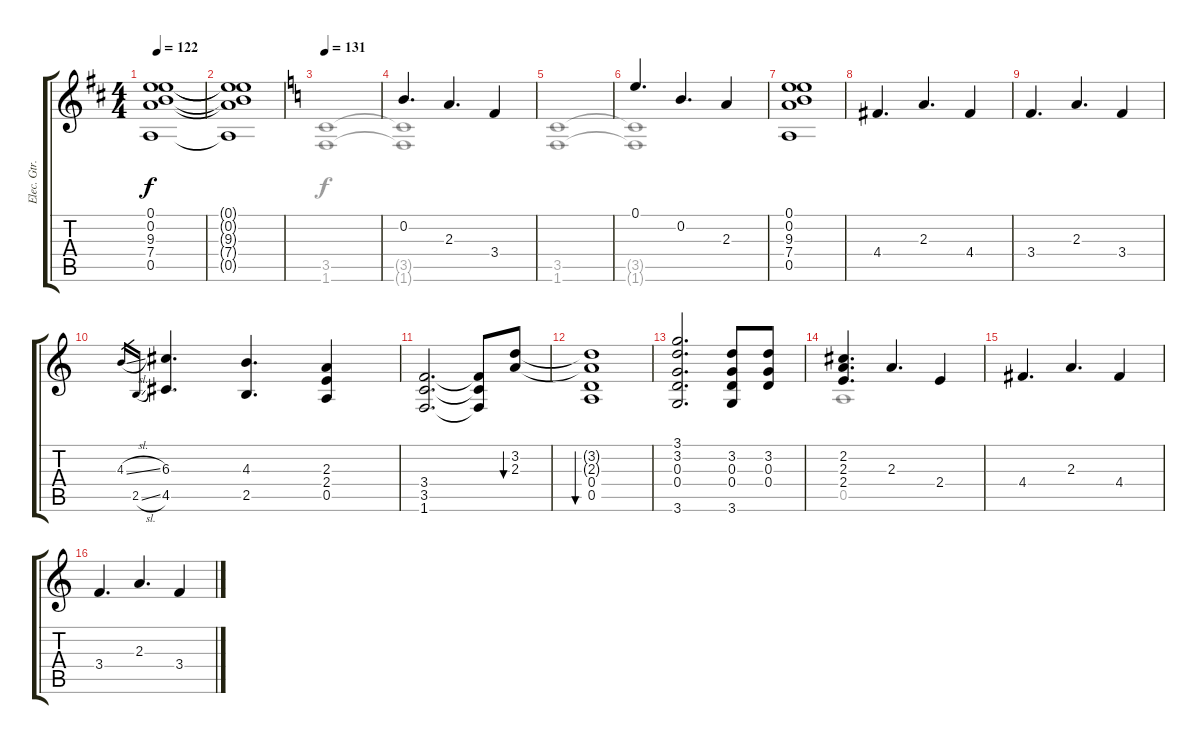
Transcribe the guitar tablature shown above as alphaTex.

\track ("Elec. Gtr. 1" "Elec. Gtr.") {instrument distortionguitar}
\staff {score tabs}
\tuning (E4 B3 G3 D3 A2 E2) {hide}
\voice
\ts (4 4)
\tempo 122
\clef g2
\ks d
(0.1{t} 0.2{t} 9.3{t} 7.4{t} 0.5{t}).1{dy f} |
(0.1{t} 0.2{t} 9.3{t} 7.4{t} 0.5{t}).1 |
\tempo 131
\ks c
|
0.2.4{d} 2.3.4{d} 3.4.4 |
|
0.1.4{d} 0.2.4{d} 2.3.4 |
(0.1 0.2 9.3 7.4 0.5).1 |
4.4.4{d} 2.3.4{d} 4.4.4 |
3.4.4{d} 2.3.4{d} 3.4.4 |
4.3{sl}.16{gr} 2.5{sl}.16{gr} (6.3 4.5).4{d} (4.3 2.5).4{d} (2.3 2.4 0.5).4 |
(3.4 3.5 1.6).2{d} (3.4{t} 3.5{t} 1.6{t}).8 (3.2 2.3).8{bu 240} |
(3.2{t} 2.3{t} 0.4 0.5).1{bu 240} |
(3.1 3.2 0.3 0.4 3.6).2{d} (3.2 0.3 0.4 3.6).8 (3.2 0.3 0.4).8 |
(2.2 2.3 2.4).4{d} 2.3.4{d} 2.4.4 |
4.4.4{d} 2.3.4{d} 4.4.4 |
3.4.4{d} 2.3.4{d} 3.4.4
\voice
\clef g2
\ottava regular
\simile none
\ks d
|
|
\ks c
(3.5 1.6).1{dy f} |
(3.5{t} 1.6{t}).1 |
(3.5 1.6).1 |
(3.5{t} 1.6{t}).1 |
|
|
|
|
|
|
|
0.5.1 |
|
